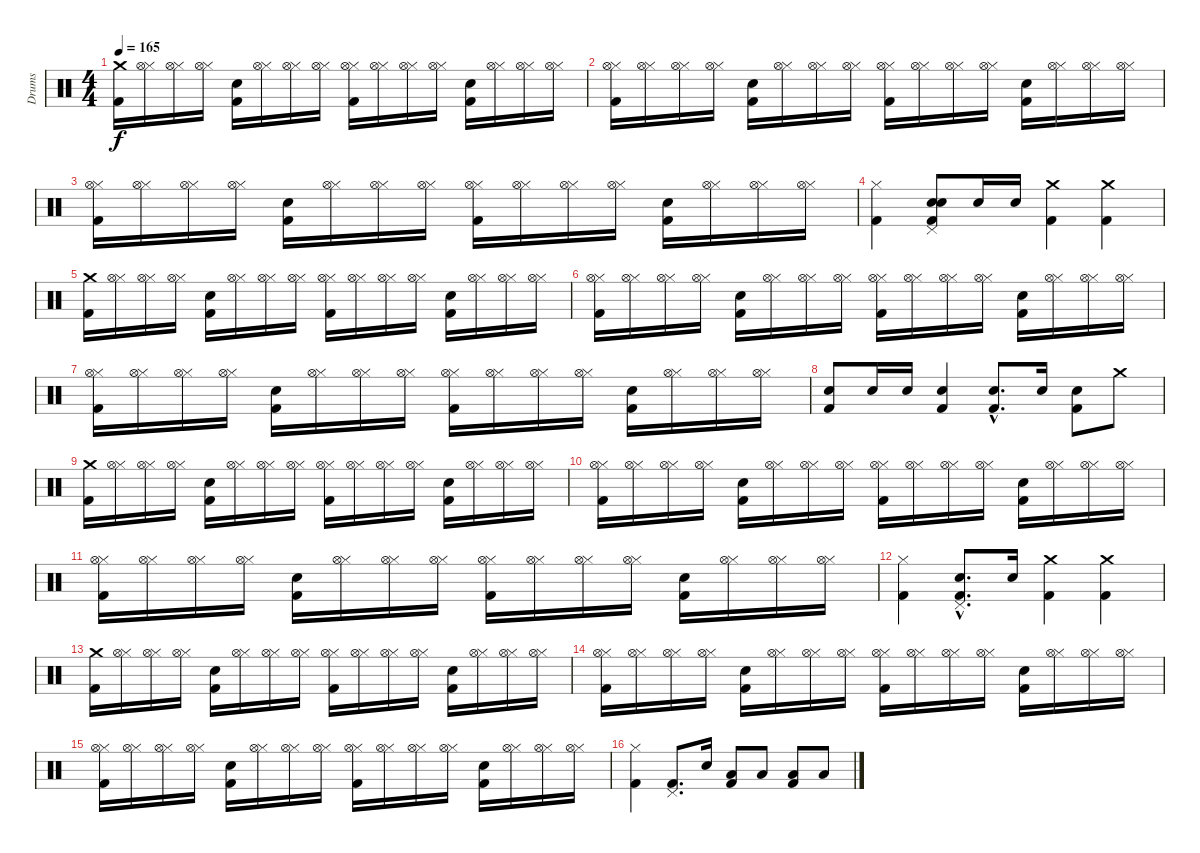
\track ("Drums" "Drums") {instrument percussion}
\staff {score}
\articulation defaults
\ts (4 4)
\tempo 165
\clef neutral
\ks c
("Crash medium (hit)" "Kick (hit) 2").16{dy f} ("Hi-Hat (closed)" "Hi-Hat (open)").16 ("Hi-Hat (closed)" "Hi-Hat (open)").16 ("Hi-Hat (closed)" "Hi-Hat (open)").16 ("Kick (hit) 2" "Snare (hit) 2").16 ("Hi-Hat (closed)" "Hi-Hat (open)").16 ("Hi-Hat (closed)" "Hi-Hat (open)").16 ("Hi-Hat (closed)" "Hi-Hat (open)").16 ("Kick (hit) 2" "Hi-Hat (closed)" "Hi-Hat (open)").16 ("Hi-Hat (closed)" "Hi-Hat (open)").16 ("Hi-Hat (closed)" "Hi-Hat (open)").16 ("Hi-Hat (closed)" "Hi-Hat (open)").16 ("Kick (hit) 2" "Snare (hit) 2").16 ("Hi-Hat (closed)" "Hi-Hat (open)").16 ("Hi-Hat (closed)" "Hi-Hat (open)").16 ("Hi-Hat (closed)" "Hi-Hat (open)").16 |
("Kick (hit) 2" "Hi-Hat (closed)" "Hi-Hat (open)").16 ("Hi-Hat (closed)" "Hi-Hat (open)").16 ("Hi-Hat (closed)" "Hi-Hat (open)").16 ("Hi-Hat (closed)" "Hi-Hat (open)").16 ("Kick (hit) 2" "Snare (hit) 2").16 ("Hi-Hat (closed)" "Hi-Hat (open)").16 ("Hi-Hat (closed)" "Hi-Hat (open)").16 ("Hi-Hat (closed)" "Hi-Hat (open)").16 ("Kick (hit) 2" "Hi-Hat (closed)" "Hi-Hat (open)").16 ("Hi-Hat (closed)" "Hi-Hat (open)").16 ("Hi-Hat (closed)" "Hi-Hat (open)").16 ("Hi-Hat (closed)" "Hi-Hat (open)").16 ("Kick (hit) 2" "Snare (hit) 2").16 ("Hi-Hat (closed)" "Hi-Hat (open)").16 ("Hi-Hat (closed)" "Hi-Hat (open)").16 ("Hi-Hat (closed)" "Hi-Hat (open)").16 |
("Kick (hit) 2" "Hi-Hat (closed)" "Hi-Hat (open)").16 ("Hi-Hat (closed)" "Hi-Hat (open)").16 ("Hi-Hat (closed)" "Hi-Hat (open)").16 ("Hi-Hat (closed)" "Hi-Hat (open)").16 ("Kick (hit) 2" "Snare (hit) 2").16 ("Hi-Hat (closed)" "Hi-Hat (open)").16 ("Hi-Hat (closed)" "Hi-Hat (open)").16 ("Hi-Hat (closed)" "Hi-Hat (open)").16 ("Kick (hit) 2" "Hi-Hat (closed)" "Hi-Hat (open)").16 ("Hi-Hat (closed)" "Hi-Hat (open)").16 ("Hi-Hat (closed)" "Hi-Hat (open)").16 ("Hi-Hat (closed)" "Hi-Hat (open)").16 ("Kick (hit) 2" "Snare (hit) 2").16 ("Hi-Hat (closed)" "Hi-Hat (open)").16 ("Hi-Hat (closed)" "Hi-Hat (open)").16 ("Hi-Hat (closed)" "Hi-Hat (open)").16 |
("Hi-Hat (closed)" "Kick (hit) 2").4 ("Snare (hit) 2" "Snare (hit) 2" "Kick (hit) 2" "Pedal Hi-Hat (hit)").8 "Snare (hit) 2".16 "Snare (hit) 2".16 ("Crash medium (hit)" "Kick (hit) 2").4 ("Crash medium (hit)" "Kick (hit) 2").4 |
("Crash medium (hit)" "Kick (hit) 2").16 ("Hi-Hat (closed)" "Hi-Hat (open)").16 ("Hi-Hat (closed)" "Hi-Hat (open)").16 ("Hi-Hat (closed)" "Hi-Hat (open)").16 ("Kick (hit) 2" "Snare (hit) 2").16 ("Hi-Hat (closed)" "Hi-Hat (open)").16 ("Hi-Hat (closed)" "Hi-Hat (open)").16 ("Hi-Hat (closed)" "Hi-Hat (open)").16 ("Kick (hit) 2" "Hi-Hat (closed)" "Hi-Hat (open)").16 ("Hi-Hat (closed)" "Hi-Hat (open)").16 ("Hi-Hat (closed)" "Hi-Hat (open)").16 ("Hi-Hat (closed)" "Hi-Hat (open)").16 ("Kick (hit) 2" "Snare (hit) 2").16 ("Hi-Hat (closed)" "Hi-Hat (open)").16 ("Hi-Hat (closed)" "Hi-Hat (open)").16 ("Hi-Hat (closed)" "Hi-Hat (open)").16 |
("Kick (hit) 2" "Hi-Hat (closed)" "Hi-Hat (open)").16 ("Hi-Hat (closed)" "Hi-Hat (open)").16 ("Hi-Hat (closed)" "Hi-Hat (open)").16 ("Hi-Hat (closed)" "Hi-Hat (open)").16 ("Kick (hit) 2" "Snare (hit) 2").16 ("Hi-Hat (closed)" "Hi-Hat (open)").16 ("Hi-Hat (closed)" "Hi-Hat (open)").16 ("Hi-Hat (closed)" "Hi-Hat (open)").16 ("Kick (hit) 2" "Hi-Hat (closed)" "Hi-Hat (open)").16 ("Hi-Hat (closed)" "Hi-Hat (open)").16 ("Hi-Hat (closed)" "Hi-Hat (open)").16 ("Hi-Hat (closed)" "Hi-Hat (open)").16 ("Kick (hit) 2" "Snare (hit) 2").16 ("Hi-Hat (closed)" "Hi-Hat (open)").16 ("Hi-Hat (closed)" "Hi-Hat (open)").16 ("Hi-Hat (closed)" "Hi-Hat (open)").16 |
("Kick (hit) 2" "Hi-Hat (closed)" "Hi-Hat (open)").16 ("Hi-Hat (closed)" "Hi-Hat (open)").16 ("Hi-Hat (closed)" "Hi-Hat (open)").16 ("Hi-Hat (closed)" "Hi-Hat (open)").16 ("Kick (hit) 2" "Snare (hit) 2").16 ("Hi-Hat (closed)" "Hi-Hat (open)").16 ("Hi-Hat (closed)" "Hi-Hat (open)").16 ("Hi-Hat (closed)" "Hi-Hat (open)").16 ("Kick (hit) 2" "Hi-Hat (closed)" "Hi-Hat (open)").16 ("Hi-Hat (closed)" "Hi-Hat (open)").16 ("Hi-Hat (closed)" "Hi-Hat (open)").16 ("Hi-Hat (closed)" "Hi-Hat (open)").16 ("Kick (hit) 2" "Snare (hit) 2").16 ("Hi-Hat (closed)" "Hi-Hat (open)").16 ("Hi-Hat (closed)" "Hi-Hat (open)").16 ("Hi-Hat (closed)" "Hi-Hat (open)").16 |
("Kick (hit) 2" "Snare (hit) 2").8 "Snare (hit) 2".16 "Snare (hit) 2".16 ("Kick (hit) 2" "Snare (hit) 2").4 ("Kick (hit) 2" "Snare (hit) 2"{hac}).8{d} "Snare (hit) 2".16 ("Kick (hit) 2" "Snare (hit) 2").8 "Crash medium (hit)".8 |
("Crash medium (hit)" "Kick (hit) 2").16 ("Hi-Hat (closed)" "Hi-Hat (open)").16 ("Hi-Hat (closed)" "Hi-Hat (open)").16 ("Hi-Hat (closed)" "Hi-Hat (open)").16 ("Kick (hit) 2" "Snare (hit) 2").16 ("Hi-Hat (closed)" "Hi-Hat (open)").16 ("Hi-Hat (closed)" "Hi-Hat (open)").16 ("Hi-Hat (closed)" "Hi-Hat (open)").16 ("Kick (hit) 2" "Hi-Hat (closed)" "Hi-Hat (open)").16 ("Hi-Hat (closed)" "Hi-Hat (open)").16 ("Hi-Hat (closed)" "Hi-Hat (open)").16 ("Hi-Hat (closed)" "Hi-Hat (open)").16 ("Kick (hit) 2" "Snare (hit) 2").16 ("Hi-Hat (closed)" "Hi-Hat (open)").16 ("Hi-Hat (closed)" "Hi-Hat (open)").16 ("Hi-Hat (closed)" "Hi-Hat (open)").16 |
("Kick (hit) 2" "Hi-Hat (closed)" "Hi-Hat (open)").16 ("Hi-Hat (closed)" "Hi-Hat (open)").16 ("Hi-Hat (closed)" "Hi-Hat (open)").16 ("Hi-Hat (closed)" "Hi-Hat (open)").16 ("Kick (hit) 2" "Snare (hit) 2").16 ("Hi-Hat (closed)" "Hi-Hat (open)").16 ("Hi-Hat (closed)" "Hi-Hat (open)").16 ("Hi-Hat (closed)" "Hi-Hat (open)").16 ("Kick (hit) 2" "Hi-Hat (closed)" "Hi-Hat (open)").16 ("Hi-Hat (closed)" "Hi-Hat (open)").16 ("Hi-Hat (closed)" "Hi-Hat (open)").16 ("Hi-Hat (closed)" "Hi-Hat (open)").16 ("Kick (hit) 2" "Snare (hit) 2").16 ("Hi-Hat (closed)" "Hi-Hat (open)").16 ("Hi-Hat (closed)" "Hi-Hat (open)").16 ("Hi-Hat (closed)" "Hi-Hat (open)").16 |
("Kick (hit) 2" "Hi-Hat (closed)" "Hi-Hat (open)").16 ("Hi-Hat (closed)" "Hi-Hat (open)").16 ("Hi-Hat (closed)" "Hi-Hat (open)").16 ("Hi-Hat (closed)" "Hi-Hat (open)").16 ("Kick (hit) 2" "Snare (hit) 2").16 ("Hi-Hat (closed)" "Hi-Hat (open)").16 ("Hi-Hat (closed)" "Hi-Hat (open)").16 ("Hi-Hat (closed)" "Hi-Hat (open)").16 ("Kick (hit) 2" "Hi-Hat (closed)" "Hi-Hat (open)").16 ("Hi-Hat (closed)" "Hi-Hat (open)").16 ("Hi-Hat (closed)" "Hi-Hat (open)").16 ("Hi-Hat (closed)" "Hi-Hat (open)").16 ("Kick (hit) 2" "Snare (hit) 2").16 ("Hi-Hat (closed)" "Hi-Hat (open)").16 ("Hi-Hat (closed)" "Hi-Hat (open)").16 ("Hi-Hat (closed)" "Hi-Hat (open)").16 |
("Kick (hit) 2" "Hi-Hat (closed)").4 ("Snare (hit) 2"{hac} "Pedal Hi-Hat (hit)" "Kick (hit) 2").8{d} "Snare (hit) 2".16 ("Crash medium (hit)" "Kick (hit) 2").4 ("Crash medium (hit)" "Kick (hit) 2").4 |
("Crash medium (hit)" "Kick (hit) 2").16 ("Hi-Hat (closed)" "Hi-Hat (open)").16 ("Hi-Hat (closed)" "Hi-Hat (open)").16 ("Hi-Hat (closed)" "Hi-Hat (open)").16 ("Kick (hit) 2" "Snare (hit) 2").16 ("Hi-Hat (closed)" "Hi-Hat (open)").16 ("Hi-Hat (closed)" "Hi-Hat (open)").16 ("Hi-Hat (closed)" "Hi-Hat (open)").16 ("Kick (hit) 2" "Hi-Hat (closed)" "Hi-Hat (open)").16 ("Hi-Hat (closed)" "Hi-Hat (open)").16 ("Hi-Hat (closed)" "Hi-Hat (open)").16 ("Hi-Hat (closed)" "Hi-Hat (open)").16 ("Kick (hit) 2" "Snare (hit) 2").16 ("Hi-Hat (closed)" "Hi-Hat (open)").16 ("Hi-Hat (closed)" "Hi-Hat (open)").16 ("Hi-Hat (closed)" "Hi-Hat (open)").16 |
("Kick (hit) 2" "Hi-Hat (closed)" "Hi-Hat (open)").16 ("Hi-Hat (closed)" "Hi-Hat (open)").16 ("Hi-Hat (closed)" "Hi-Hat (open)").16 ("Hi-Hat (closed)" "Hi-Hat (open)").16 ("Kick (hit) 2" "Snare (hit) 2").16 ("Hi-Hat (closed)" "Hi-Hat (open)").16 ("Hi-Hat (closed)" "Hi-Hat (open)").16 ("Hi-Hat (closed)" "Hi-Hat (open)").16 ("Kick (hit) 2" "Hi-Hat (closed)" "Hi-Hat (open)").16 ("Hi-Hat (closed)" "Hi-Hat (open)").16 ("Hi-Hat (closed)" "Hi-Hat (open)").16 ("Hi-Hat (closed)" "Hi-Hat (open)").16 ("Kick (hit) 2" "Snare (hit) 2").16 ("Hi-Hat (closed)" "Hi-Hat (open)").16 ("Hi-Hat (closed)" "Hi-Hat (open)").16 ("Hi-Hat (closed)" "Hi-Hat (open)").16 |
("Kick (hit) 2" "Hi-Hat (closed)" "Hi-Hat (open)").16 ("Hi-Hat (closed)" "Hi-Hat (open)").16 ("Hi-Hat (closed)" "Hi-Hat (open)").16 ("Hi-Hat (closed)" "Hi-Hat (open)").16 ("Kick (hit) 2" "Snare (hit) 2").16 ("Hi-Hat (closed)" "Hi-Hat (open)").16 ("Hi-Hat (closed)" "Hi-Hat (open)").16 ("Hi-Hat (closed)" "Hi-Hat (open)").16 ("Kick (hit) 2" "Hi-Hat (closed)" "Hi-Hat (open)").16 ("Hi-Hat (closed)" "Hi-Hat (open)").16 ("Hi-Hat (closed)" "Hi-Hat (open)").16 ("Hi-Hat (closed)" "Hi-Hat (open)").16 ("Kick (hit) 2" "Snare (hit) 2").16 ("Hi-Hat (closed)" "Hi-Hat (open)").16 ("Hi-Hat (closed)" "Hi-Hat (open)").16 ("Hi-Hat (closed)" "Hi-Hat (open)").16 |
("Kick (hit) 2" "Hi-Hat (closed)").4 ("Pedal Hi-Hat (hit)" "Kick (hit) 2").8{d} "Snare (hit) 2".16 ("Kick (hit) 2" "Low Tom (hit)").8 "Low Tom (hit)".8 ("Kick (hit) 2" "Low Tom (hit)").8 "Low Tom (hit)".8
